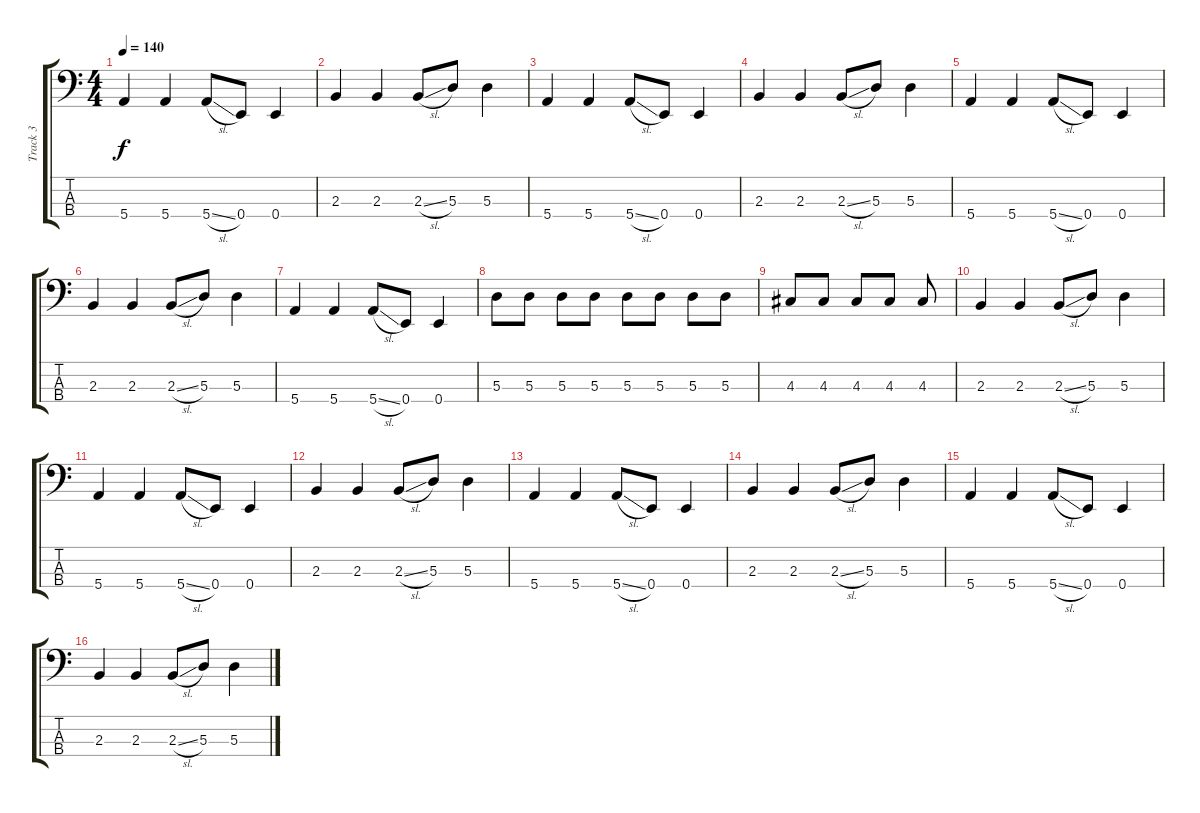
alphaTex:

\track ("Track 3" "Track 3") {instrument electricbassfinger}
\staff {score tabs}
\tuning (G2 D2 A1 E1) {hide}
\ts (4 4)
\tempo 140
\clef f4
\ks c
5.4.4{dy f} 5.4.4 5.4{sl}.8 0.4.8 0.4.4 |
2.3.4 2.3.4 2.3{sl}.8 5.3.8 5.3.4 |
5.4.4 5.4.4 5.4{sl}.8 0.4.8 0.4.4 |
2.3.4 2.3.4 2.3{sl}.8 5.3.8 5.3.4 |
5.4.4 5.4.4 5.4{sl}.8 0.4.8 0.4.4 |
2.3.4 2.3.4 2.3{sl}.8 5.3.8 5.3.4 |
5.4.4 5.4.4 5.4{sl}.8 0.4.8 0.4.4 |
5.3.8 5.3.8 5.3.8 5.3.8 5.3.8 5.3.8 5.3.8 5.3.8 |
4.3.8 4.3.8 4.3.8 4.3.8 4.3.8 |
2.3.4 2.3.4 2.3{sl}.8 5.3.8 5.3.4 |
5.4.4 5.4.4 5.4{sl}.8 0.4.8 0.4.4 |
2.3.4 2.3.4 2.3{sl}.8 5.3.8 5.3.4 |
5.4.4 5.4.4 5.4{sl}.8 0.4.8 0.4.4 |
2.3.4 2.3.4 2.3{sl}.8 5.3.8 5.3.4 |
5.4.4 5.4.4 5.4{sl}.8 0.4.8 0.4.4 |
2.3.4 2.3.4 2.3{sl}.8 5.3.8 5.3.4
